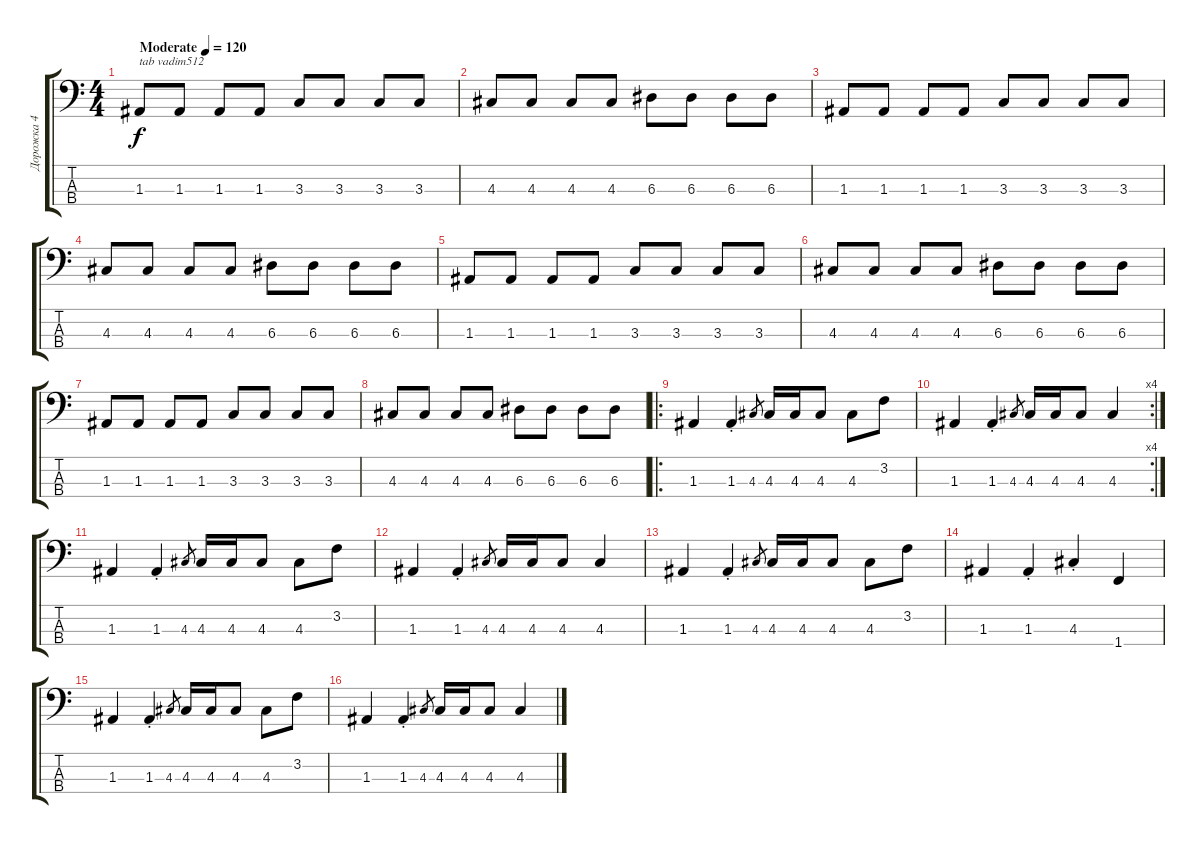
\track ("Дорожка 4" "Дорожка 4") {instrument electricbassfinger}
\staff {score tabs}
\tuning (G2 D2 A1 E1) {hide}
\ts (4 4)
\tempo (120 "Moderate")
\clef f4
\ks c
1.3.8{txt "tab vadim512" dy f instrument electricbassfinger} 1.3.8 1.3.8 1.3.8 3.3.8 3.3.8 3.3.8 3.3.8 |
4.3.8 4.3.8 4.3.8 4.3.8 6.3.8 6.3.8 6.3.8 6.3.8 |
1.3.8 1.3.8 1.3.8 1.3.8 3.3.8 3.3.8 3.3.8 3.3.8 |
4.3.8 4.3.8 4.3.8 4.3.8 6.3.8 6.3.8 6.3.8 6.3.8 |
1.3.8 1.3.8 1.3.8 1.3.8 3.3.8 3.3.8 3.3.8 3.3.8 |
4.3.8 4.3.8 4.3.8 4.3.8 6.3.8 6.3.8 6.3.8 6.3.8 |
1.3.8 1.3.8 1.3.8 1.3.8 3.3.8 3.3.8 3.3.8 3.3.8 |
4.3.8 4.3.8 4.3.8 4.3.8 6.3.8 6.3.8 6.3.8 6.3.8 |
\ro
1.3.4 1.3{st}.4 4.3.8{gr} 4.3.16 4.3.16 4.3.8 4.3.8 3.2.8 |
\rc 4
1.3.4 1.3{st}.4 4.3.8{gr} 4.3.16 4.3.16 4.3.8 4.3.4 |
1.3.4 1.3{st}.4 4.3.8{gr} 4.3.16 4.3.16 4.3.8 4.3.8 3.2.8 |
1.3.4 1.3{st}.4 4.3.8{gr} 4.3.16 4.3.16 4.3.8 4.3.4 |
1.3.4 1.3{st}.4 4.3.8{gr} 4.3.16 4.3.16 4.3.8 4.3.8 3.2.8 |
1.3.4 1.3{st}.4 4.3{st}.4 1.4.4 |
1.3.4 1.3{st}.4 4.3.8{gr} 4.3.16 4.3.16 4.3.8 4.3.8 3.2.8 |
1.3.4 1.3{st}.4 4.3.8{gr} 4.3.16 4.3.16 4.3.8 4.3.4
